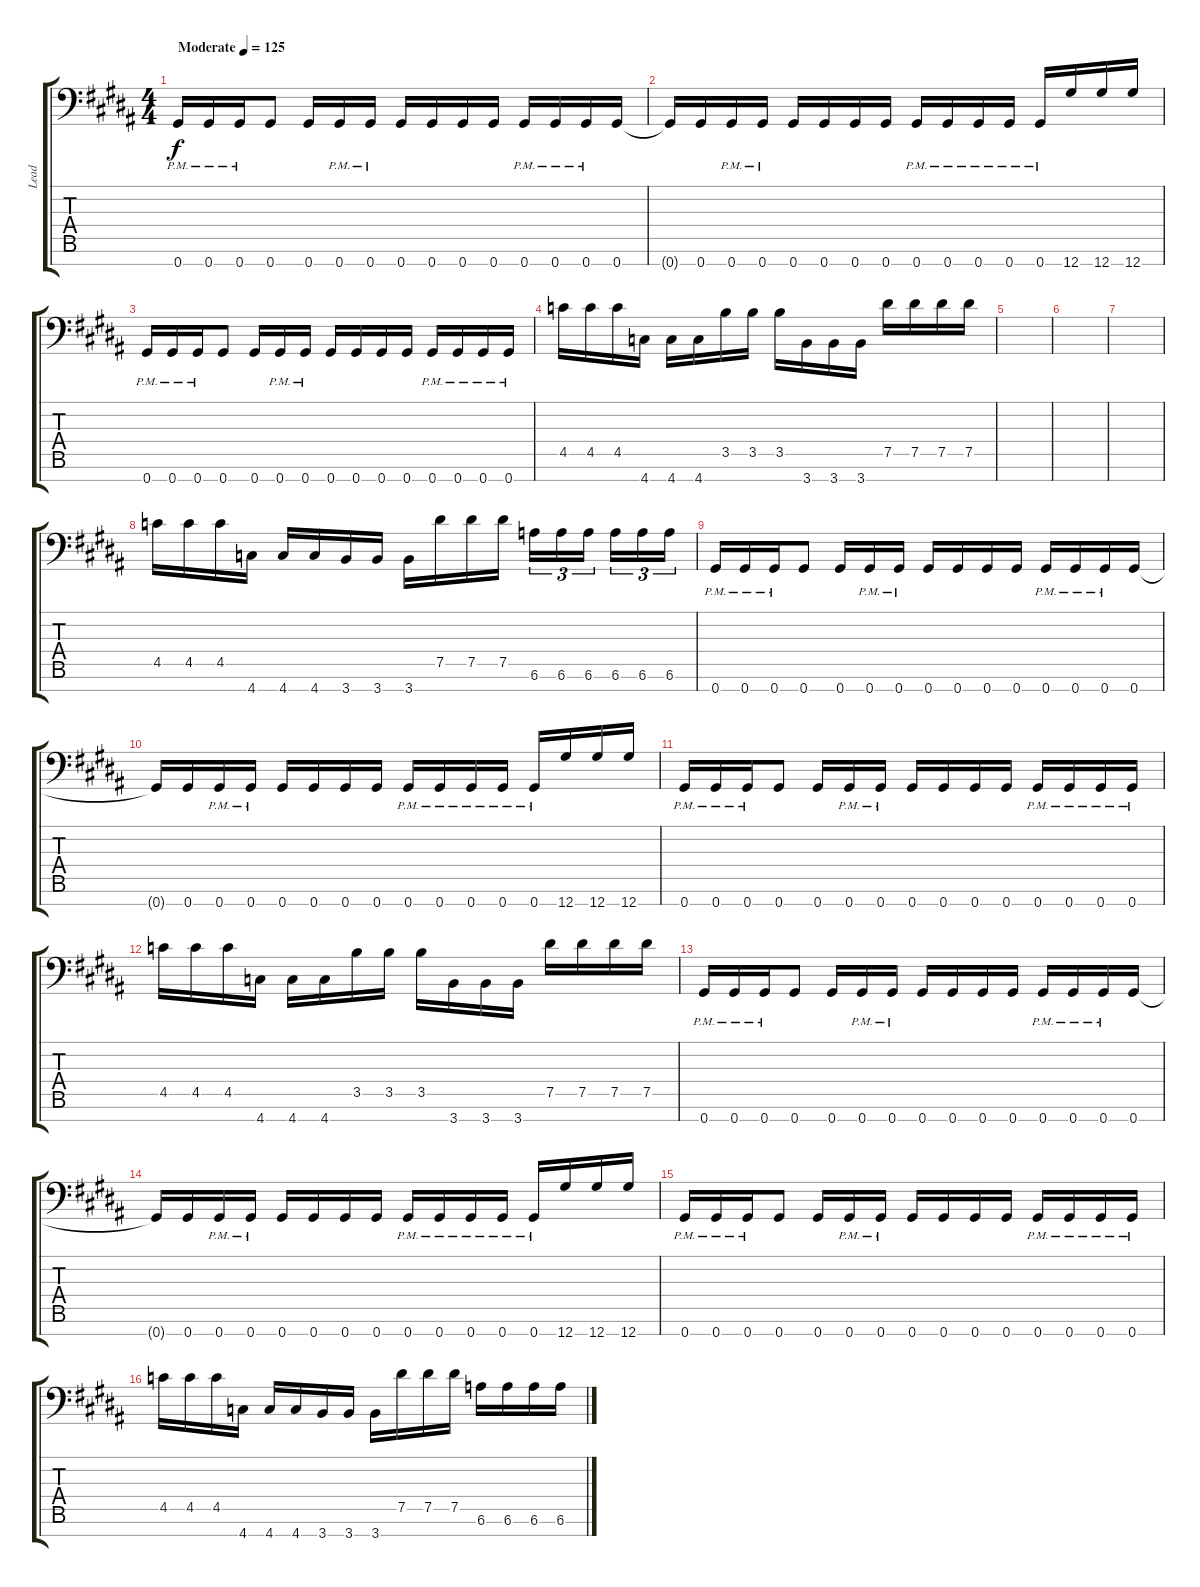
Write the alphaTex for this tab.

\track ("Lead" "Lead") {instrument distortionguitar}
\staff {score tabs}
\tuning (Eb4 Bb3 F3 Db3 Ab2 Eb2 Ab1) {hide}
\ts (4 4)
\tempo (125 "Moderate")
\clef f4
\ks g#minor
0.7{pm}.16{dy f instrument distortionguitar} 0.7{pm}.16 0.7{pm}.16 0.7.8 0.7.16 0.7{pm}.16 0.7{pm}.16 0.7.16 0.7.16 0.7.16 0.7.16 0.7{pm}.16 0.7{pm}.16 0.7{pm}.16 0.7.16 |
0.7{t}.16 0.7.16 0.7{pm}.16 0.7{pm}.16 0.7.16 0.7.16 0.7.16 0.7.16 0.7{pm}.16 0.7{pm}.16 0.7{pm}.16 0.7{pm}.16 0.7{pm}.16 12.7.16 12.7.16 12.7.16 |
0.7{pm}.16 0.7{pm}.16 0.7{pm}.16 0.7.8 0.7.16 0.7{pm}.16 0.7{pm}.16 0.7.16 0.7.16 0.7.16 0.7.16 0.7{pm}.16 0.7{pm}.16 0.7{pm}.16 0.7{pm}.16 |
4.5.16 4.5.16 4.5.16 4.7.16 4.7.16 4.7.16 3.5.16 3.5.16 3.5.16 3.7.16 3.7.16 3.7.16 7.5.16 7.5.16 7.5.16 7.5.16 |
|
|
|
4.5.16 4.5.16 4.5.16 4.7.16 4.7.16 4.7.16 3.7.16 3.7.16 3.7.16 7.5.16 7.5.16 7.5.16 6.6.16{tu (3 2)} 6.6.16{tu (3 2)} 6.6.16{tu (3 2) beam splitsecondary} 6.6.16{tu (3 2)} 6.6.16{tu (3 2)} 6.6.16{tu (3 2)} |
0.7{pm}.16 0.7{pm}.16 0.7{pm}.16 0.7.8 0.7.16 0.7{pm}.16 0.7{pm}.16 0.7.16 0.7.16 0.7.16 0.7.16 0.7{pm}.16 0.7{pm}.16 0.7{pm}.16 0.7.16 |
0.7{t}.16 0.7.16 0.7{pm}.16 0.7{pm}.16 0.7.16 0.7.16 0.7.16 0.7.16 0.7{pm}.16 0.7{pm}.16 0.7{pm}.16 0.7{pm}.16 0.7{pm}.16 12.7.16 12.7.16 12.7.16 |
0.7{pm}.16 0.7{pm}.16 0.7{pm}.16 0.7.8 0.7.16 0.7{pm}.16 0.7{pm}.16 0.7.16 0.7.16 0.7.16 0.7.16 0.7{pm}.16 0.7{pm}.16 0.7{pm}.16 0.7{pm}.16 |
4.5.16 4.5.16 4.5.16 4.7.16 4.7.16 4.7.16 3.5.16 3.5.16 3.5.16 3.7.16 3.7.16 3.7.16 7.5.16 7.5.16 7.5.16 7.5.16 |
0.7{pm}.16 0.7{pm}.16 0.7{pm}.16 0.7.8 0.7.16 0.7{pm}.16 0.7{pm}.16 0.7.16 0.7.16 0.7.16 0.7.16 0.7{pm}.16 0.7{pm}.16 0.7{pm}.16 0.7.16 |
0.7{t}.16 0.7.16 0.7{pm}.16 0.7{pm}.16 0.7.16 0.7.16 0.7.16 0.7.16 0.7{pm}.16 0.7{pm}.16 0.7{pm}.16 0.7{pm}.16 0.7{pm}.16 12.7.16 12.7.16 12.7.16 |
0.7{pm}.16 0.7{pm}.16 0.7{pm}.16 0.7.8 0.7.16 0.7{pm}.16 0.7{pm}.16 0.7.16 0.7.16 0.7.16 0.7.16 0.7{pm}.16 0.7{pm}.16 0.7{pm}.16 0.7{pm}.16 |
4.5.16 4.5.16 4.5.16 4.7.16 4.7.16 4.7.16 3.7.16 3.7.16 3.7.16 7.5.16 7.5.16 7.5.16 6.6.16 6.6.16 6.6.16 6.6.16
